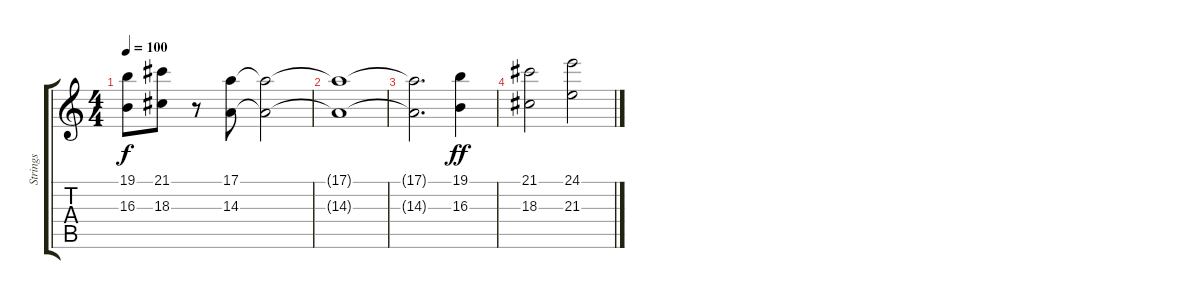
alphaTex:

\track ("Strings" "Strings") {instrument stringensemble1}
\staff {score tabs}
\tuning (E4 B3 G3 D3 A2 E2) {hide}
\ts (4 4)
\tempo 100
\clef g2
\ks c
(19.1 16.3).8{dy f} (21.1 18.3).8 r.8 (17.1 14.3).8 (17.1{t} 14.3{t}).2 |
(17.1{t} 14.3{t}).1 |
(17.1{t} 14.3{t}).2{d} (19.1 16.3).4{dy ff} |
(21.1 18.3).2 (24.1 21.3).2
